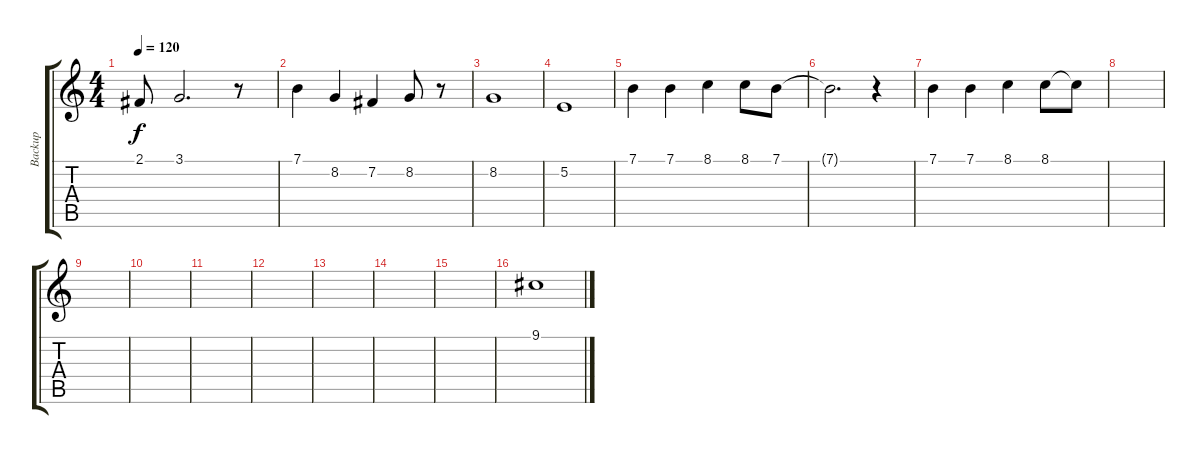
\track ("Backup" "Backup") {instrument trombone}
\staff {score tabs}
\tuning (E4 B3 G3 D3 A2 E2) {hide}
\ts (4 4)
\tempo 120
\clef g2
\ks c
2.1{t}.8{dy f} 3.1.2{d} r.8 |
7.1.4 8.2.4 7.2.4 8.2.8 r.8 |
8.2.1 |
5.2.1 |
7.1.4 7.1.4 8.1.4 8.1.8 7.1.8 |
7.1{t}.2{d} r.4 |
7.1.4 7.1.4 8.1.4 8.1.8 8.1{t}.8 |
|
|
|
|
|
|
|
|
9.1.1
